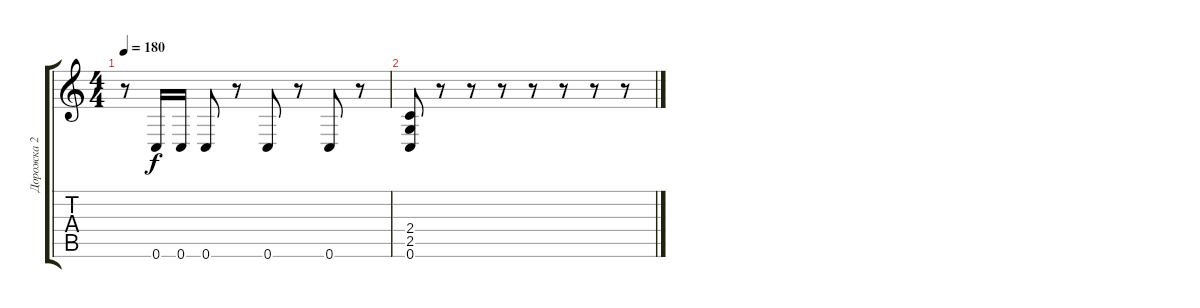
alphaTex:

\track ("Дорожка 2" "Дорожка 2") {instrument distortionguitar}
\staff {score tabs}
\tuning (C4 G3 Eb3 Bb2 F2 C2) {hide}
\ts (4 4)
\tempo 180
\clef g2
\ks c
r.8{dy f} 0.6.16 0.6.16 0.6.8 r.8 0.6.8 r.8 0.6.8 r.8 |
(2.4 2.5 0.6).8 r.8 r.8 r.8 r.8 r.8 r.8 r.8
